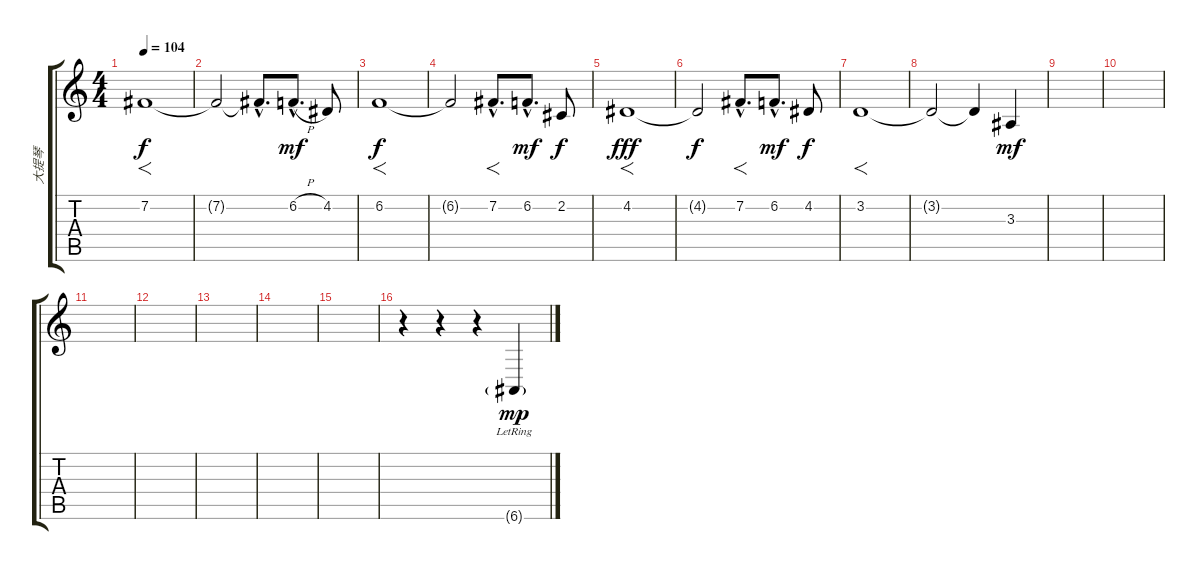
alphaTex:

\track ("大提琴" "大提琴") {instrument violin}
\staff {score tabs}
\tuning (E4 B3 G3 D3 A2 E2) {hide}
\ts (4 4)
\tempo 104
\clef g2
\ks c
7.2.1{f dy f} |
7.2{t}.2 7.2{hac t}.8{d} 6.2{h hac}.8{d dy mf} 4.2.8 |
6.2.1{f dy f} |
6.2{t}.2 7.2{hac}.8{f d} 6.2{hac}.8{d dy mf} 2.2.8{dy f} |
4.2.1{f dy fff} |
4.2{t}.2{dy f} 7.2{hac}.8{f d} 6.2{hac}.8{d dy mf} 4.2.8{dy f} |
3.2.1{f} |
3.2{t}.2 3.2{t}.4 3.3.4{dy mf} |
|
|
|
|
|
|
|
r.4 r.4 r.4 6.6{g lr}.4{dy mp}
